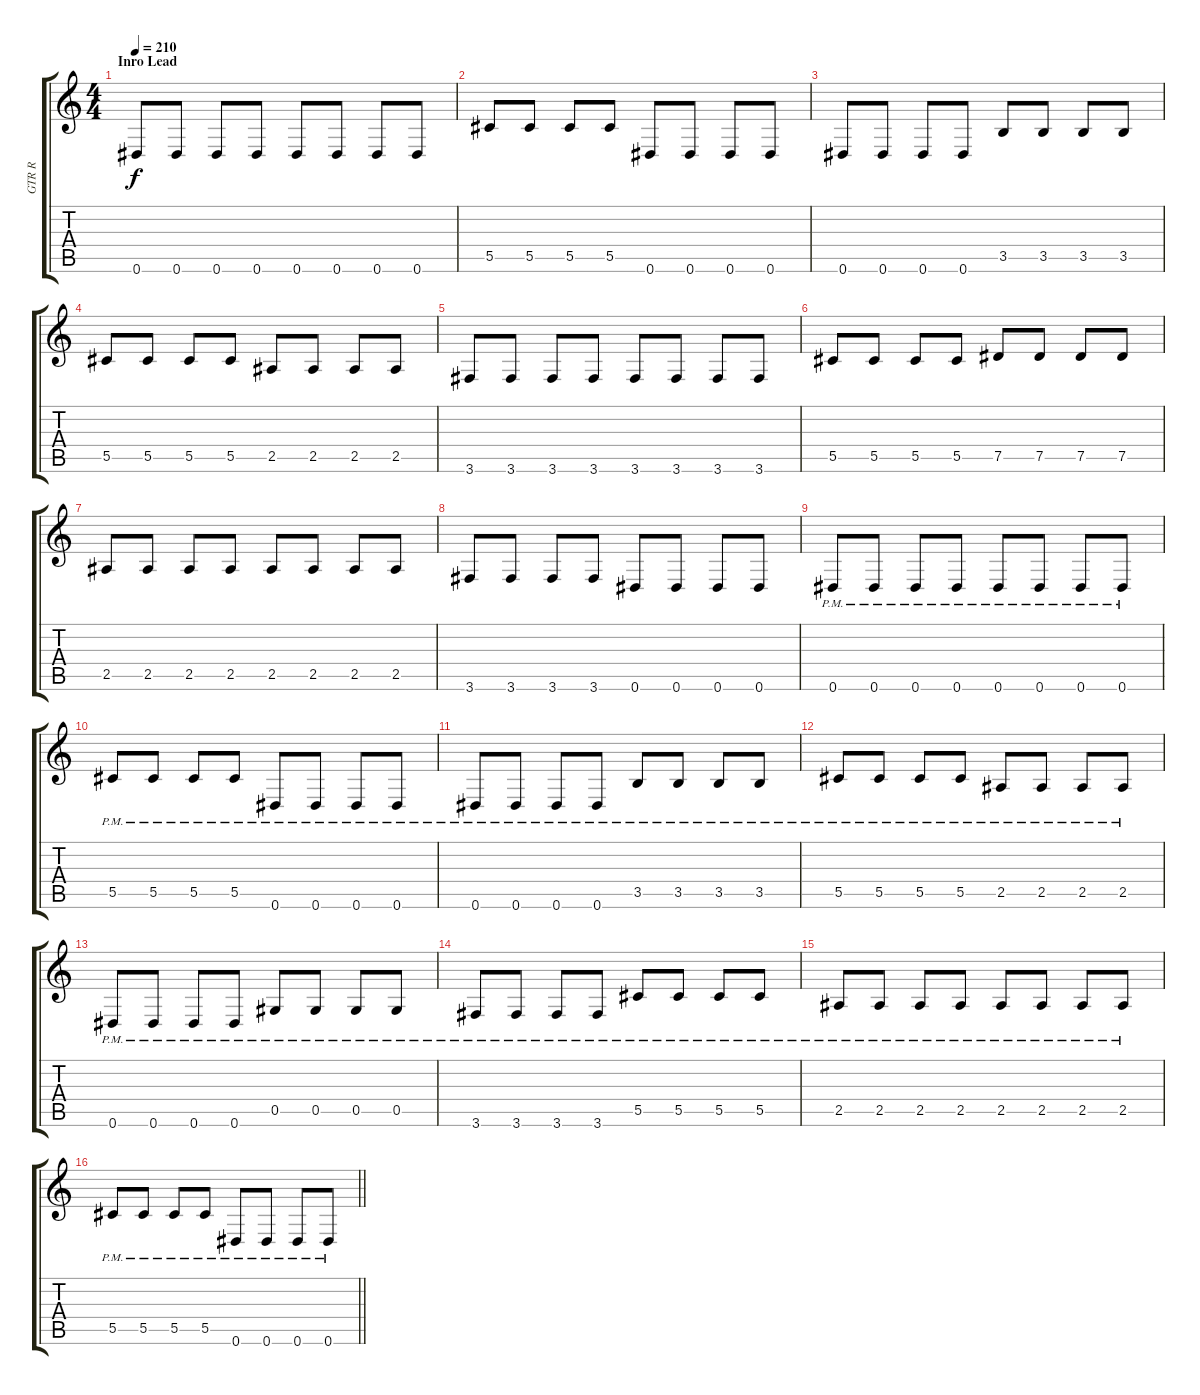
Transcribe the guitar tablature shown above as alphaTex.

\track ("GTR R" "GTR R") {instrument overdrivenguitar}
\staff {score tabs}
\tuning (Eb4 Bb3 Gb3 Db3 Ab2 Eb2) {hide}
\ts (4 4)
\section ("" "Inro Lead")
\tempo 210
\clef g2
\ks c
0.6.8{dy f instrument overdrivenguitar} 0.6.8 0.6.8 0.6.8 0.6.8 0.6.8 0.6.8 0.6.8 |
5.5.8 5.5.8 5.5.8 5.5.8 0.6.8 0.6.8 0.6.8 0.6.8 |
0.6.8 0.6.8 0.6.8 0.6.8 3.5.8 3.5.8 3.5.8 3.5.8 |
5.5.8 5.5.8 5.5.8 5.5.8 2.5.8 2.5.8 2.5.8 2.5.8 |
3.6.8 3.6.8 3.6.8 3.6.8 3.6.8 3.6.8 3.6.8 3.6.8 |
5.5.8 5.5.8 5.5.8 5.5.8 7.5.8 7.5.8 7.5.8 7.5.8 |
2.5.8 2.5.8 2.5.8 2.5.8 2.5.8 2.5.8 2.5.8 2.5.8 |
3.6.8 3.6.8 3.6.8 3.6.8 0.6.8 0.6.8 0.6.8 0.6.8 |
0.6{pm}.8 0.6{pm}.8 0.6{pm}.8 0.6{pm}.8 0.6{pm}.8 0.6{pm}.8 0.6{pm}.8 0.6{pm}.8 |
5.5{pm}.8 5.5{pm}.8 5.5{pm}.8 5.5{pm}.8 0.6{pm}.8 0.6{pm}.8 0.6{pm}.8 0.6{pm}.8 |
0.6{pm}.8 0.6{pm}.8 0.6{pm}.8 0.6{pm}.8 3.5{pm}.8 3.5{pm}.8 3.5{pm}.8 3.5{pm}.8 |
5.5{pm}.8 5.5{pm}.8 5.5{pm}.8 5.5{pm}.8 2.5{pm}.8 2.5{pm}.8 2.5{pm}.8 2.5{pm}.8 |
0.6{pm}.8 0.6{pm}.8 0.6{pm}.8 0.6{pm}.8 0.5{pm}.8 0.5{pm}.8 0.5{pm}.8 0.5{pm}.8 |
3.6{pm}.8 3.6{pm}.8 3.6{pm}.8 3.6{pm}.8 5.5{pm}.8 5.5{pm}.8 5.5{pm}.8 5.5{pm}.8 |
2.5{pm}.8 2.5{pm}.8 2.5{pm}.8 2.5{pm}.8 2.5{pm}.8 2.5{pm}.8 2.5{pm}.8 2.5{pm}.8 |
\barLineRight lightlight
5.5{pm}.8 5.5{pm}.8 5.5{pm}.8 5.5{pm}.8 0.6{pm}.8 0.6{pm}.8 0.6{pm}.8 0.6{pm}.8
